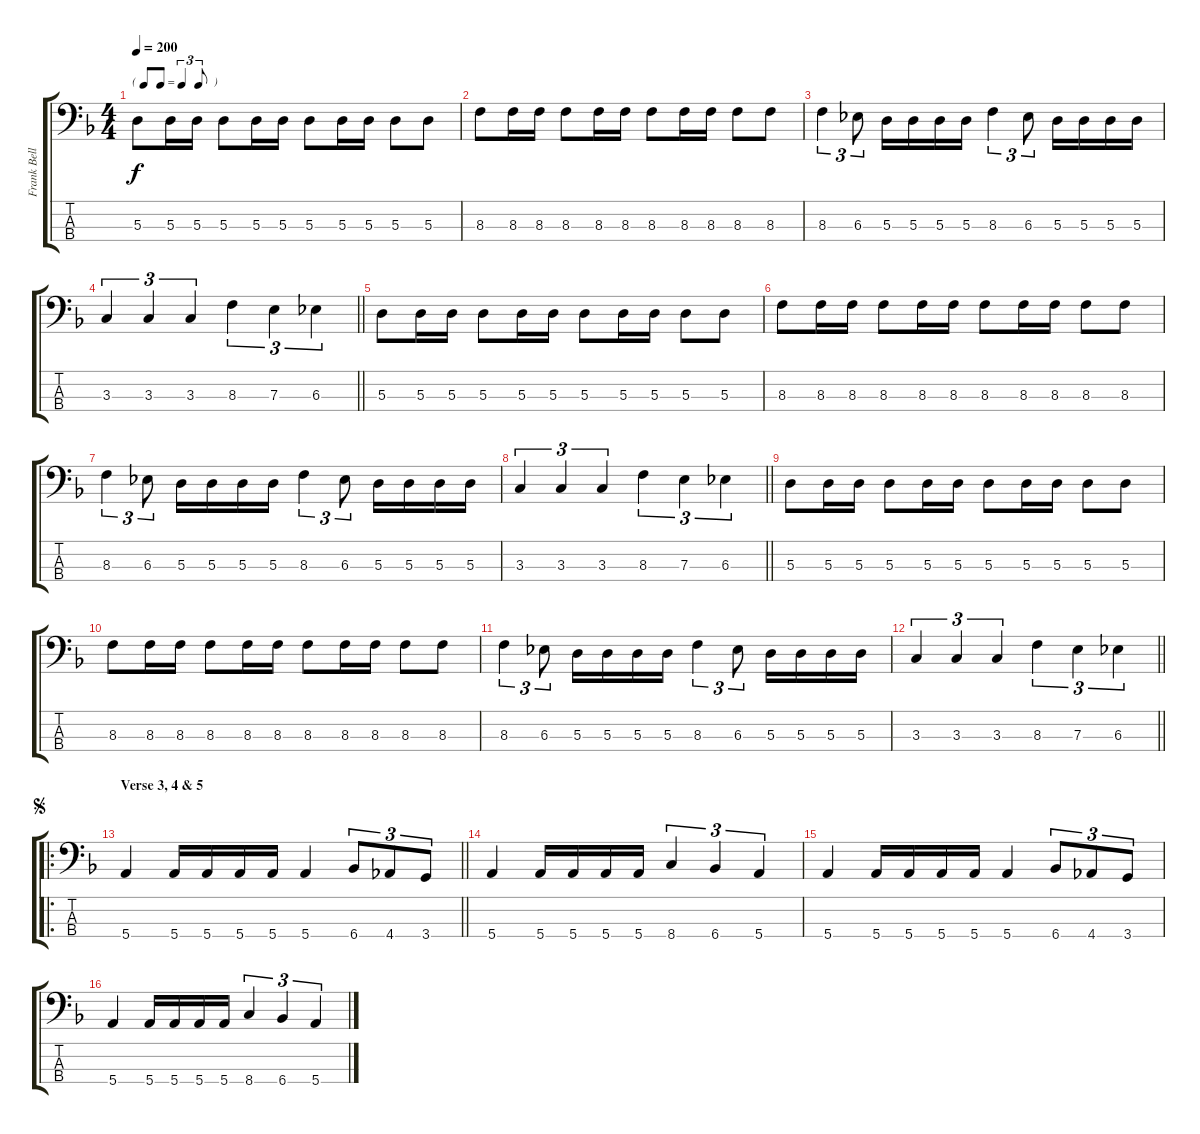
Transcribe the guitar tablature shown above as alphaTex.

\track ("Frank Bello" "Frank Bell") {instrument electricbassfinger}
\staff {score tabs}
\tuning (G2 D2 A1 E1) {hide}
\ts (4 4)
\tf triplet8th
\tempo 200
\clef f4
\ks f
5.3.8{dy f} 5.3.16 5.3.16 5.3.8 5.3.16 5.3.16 5.3.8 5.3.16 5.3.16 5.3.8 5.3.8 |
8.3.8 8.3.16 8.3.16 8.3.8 8.3.16 8.3.16 8.3.8 8.3.16 8.3.16 8.3.8 8.3.8 |
8.3.4{tu (3 2)} 6.3.8{tu (3 2)} 5.3.16 5.3.16 5.3.16 5.3.16 8.3.4{tu (3 2)} 6.3.8{tu (3 2)} 5.3.16 5.3.16 5.3.16 5.3.16 |
\barLineRight lightlight
3.3.4{tu (3 2)} 3.3.4{tu (3 2)} 3.3.4{tu (3 2)} 8.3.4{tu (3 2)} 7.3.4{tu (3 2)} 6.3.4{tu (3 2)} |
5.3.8 5.3.16 5.3.16 5.3.8 5.3.16 5.3.16 5.3.8 5.3.16 5.3.16 5.3.8 5.3.8 |
8.3.8 8.3.16 8.3.16 8.3.8 8.3.16 8.3.16 8.3.8 8.3.16 8.3.16 8.3.8 8.3.8 |
8.3.4{tu (3 2)} 6.3.8{tu (3 2)} 5.3.16 5.3.16 5.3.16 5.3.16 8.3.4{tu (3 2)} 6.3.8{tu (3 2)} 5.3.16 5.3.16 5.3.16 5.3.16 |
\barLineRight lightlight
3.3.4{tu (3 2)} 3.3.4{tu (3 2)} 3.3.4{tu (3 2)} 8.3.4{tu (3 2)} 7.3.4{tu (3 2)} 6.3.4{tu (3 2)} |
5.3.8 5.3.16 5.3.16 5.3.8 5.3.16 5.3.16 5.3.8 5.3.16 5.3.16 5.3.8 5.3.8 |
8.3.8 8.3.16 8.3.16 8.3.8 8.3.16 8.3.16 8.3.8 8.3.16 8.3.16 8.3.8 8.3.8 |
8.3.4{tu (3 2)} 6.3.8{tu (3 2)} 5.3.16 5.3.16 5.3.16 5.3.16 8.3.4{tu (3 2)} 6.3.8{tu (3 2)} 5.3.16 5.3.16 5.3.16 5.3.16 |
\barLineRight lightlight
3.3.4{tu (3 2)} 3.3.4{tu (3 2)} 3.3.4{tu (3 2)} 8.3.4{tu (3 2)} 7.3.4{tu (3 2)} 6.3.4{tu (3 2)} |
\ro
\section ("" "Verse 3, 4 & 5")
\jump segno
\barLineRight lightlight
5.4.4 5.4.16 5.4.16 5.4.16 5.4.16 5.4.4 6.4.8{tu (3 2)} 4.4.8{tu (3 2)} 3.4.8{tu (3 2)} |
5.4.4 5.4.16 5.4.16 5.4.16 5.4.16 8.4.4{tu (3 2)} 6.4.4{tu (3 2)} 5.4.4{tu (3 2)} |
5.4.4 5.4.16 5.4.16 5.4.16 5.4.16 5.4.4 6.4.8{tu (3 2)} 4.4.8{tu (3 2)} 3.4.8{tu (3 2)} |
5.4.4 5.4.16 5.4.16 5.4.16 5.4.16 8.4.4{tu (3 2)} 6.4.4{tu (3 2)} 5.4.4{tu (3 2)}
